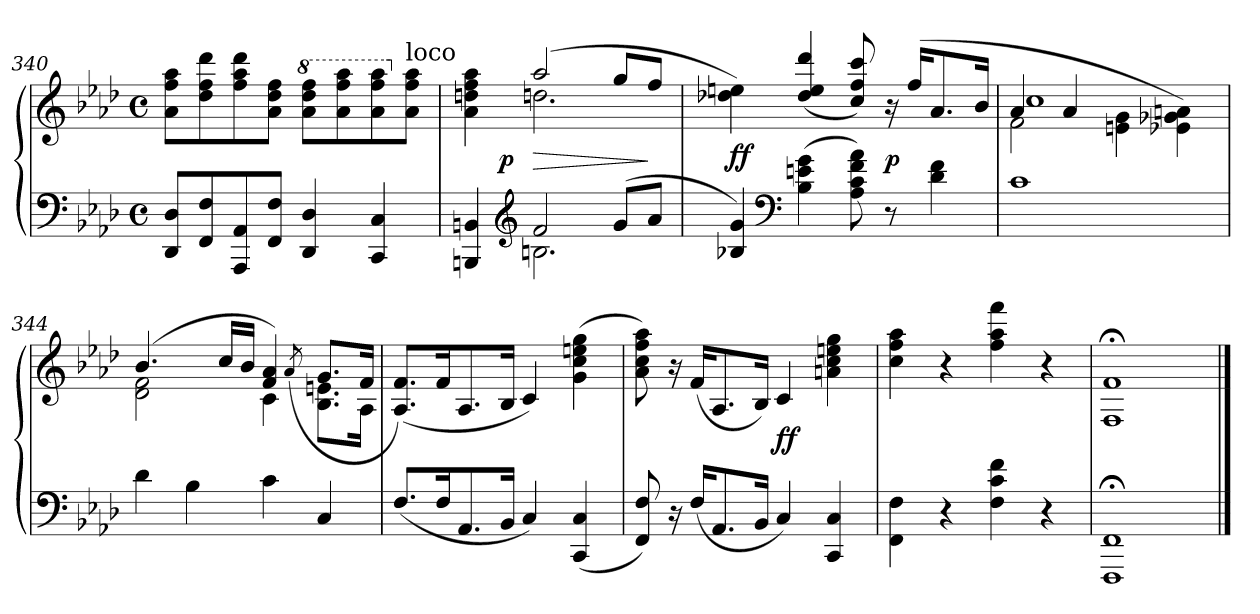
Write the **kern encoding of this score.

**kern	**kern	**dynam
*part1	*part1	*part1
*staff2	*staff1	*staff1/2
*clefF4	*clefG2	*
*k[b-e-a-d-]	*k[b-e-a-d-]	*
*M4/4	*M4/4	*
*met(c)	*met(c)	*
=340	=340	=340
8DD-! 8D-!L	8a-! 8ff! 8aa-!L	.
8FF! 8F!	8dd-! 8ff! 8ddd-!	.
8AAA-! 8AA-!	8ff! 8aa-! 8ddd-!	.
8FF! 8F!J	8a-! 8dd-! 8ff!J	.
*	*8va	*
4DD-! 4D-!	8aa-! 8ddd-! 8fff!L	.
.	8aa-! 8fff! 8aaa-!	.
4CC! 4C!	8aa-! 8fff! 8aaa-!	.
*	*X8va	*
!	!LO:TX:a:t=loco	!
.	8a-! 8ff! 8aa-!J	.
=341	=341	=341
*^	*^	*
*	*	*	*^	*
4BBBn! 4BBn!	4ryy	4ryy	4a-! 4ddn! 4ff! 4aa-!	8ryy	.
.	.	.	.	2..ryy	p
*clefG2	*	*	*	*	*
2f!	2.Bn!	(>2aa-!	2.ddn!	.	>
(<8g!L	.	8gg!L	.	.	.
8a-!J	.	8ff!J	.	.	]
*v	*v	*	*	*	*
*	*v	*v	*v	*
=342	=342	=342
4B-X! 4g!)	4dd-X! 4een!)	ff
*clefF4	*	*
(>4B-!\ 4en!\ 4g!\	(>4dd-!/ 4ee!/ 4ddd-!/	.
8A-!\ 8c!\ 8f!\ 8a-!\)	8cc!/ 8ff!/ 8ccc!/)	.
8r	16r	p
.	(>16ff!KL	.
4d-!\ 4f!\	8.a-!/	.
.	16b-!/Jk	.
=343	=343	=343
*	*^	*
*	*	*^	*
1c!	4a-!	2f!	1cc!	.
.	4a-!	.	.	.
.	4en!\ 4g!\	2ryy	.	.
.	4e-X!\ 4g-X!\ 4an!\)	.	.	.
*	*	*v	*v	*
=344	=344	=344	=344
4d-!	(>4.b-!	2d-! 2f!	.
4B-!	.	.	.
.	16cc!LL	.	.
.	16b-!JJ	.	.
4c!	4f! 4a-!)	4c!	.
.	(>8qa-!/	.	.
4C!	8.g!L	8.B-!\ 8.en!\L	.
.	16f!Jk	16A-!\Jk	.
*	*v	*v	*
=345	=345	=345
(<8.F!L	(<8.A-! 8.f!L)	.
16F!K	16f!K	.
8.AA-!	8.A-!	.
16BB-!Jk	16B-!Jk	.
4C!)	4c!)	.
(<4CC! 4C!	(>4g! 4cc! 4een! 4gg!	.
=346	=346	=346
8FF! 8F!)	8a-! 8cc! 8ff! 8aa-!)	.
16r	16r	.
(<16F!KL	(<16f!KL	.
8.AA-!	8.A-!	.
16BB-!Jk	16B-!Jk)	.
4C!)	4c!	ff
4CC! 4C!	4an! 4cc! 4een! 4gg!	.
=347	=347	=347
4FF!\ 4F!\	4cc! 4ff! 4aa-!	.
4r	4r	.
4F! 4c! 4f!	4ff! 4aa-! 4fff!	.
4r	4r	.
=348	=348	=348
1FFF!;\ 1FF!;\	1F!;</ 1f!;</	.
==	==	==
*-	*-	*-
